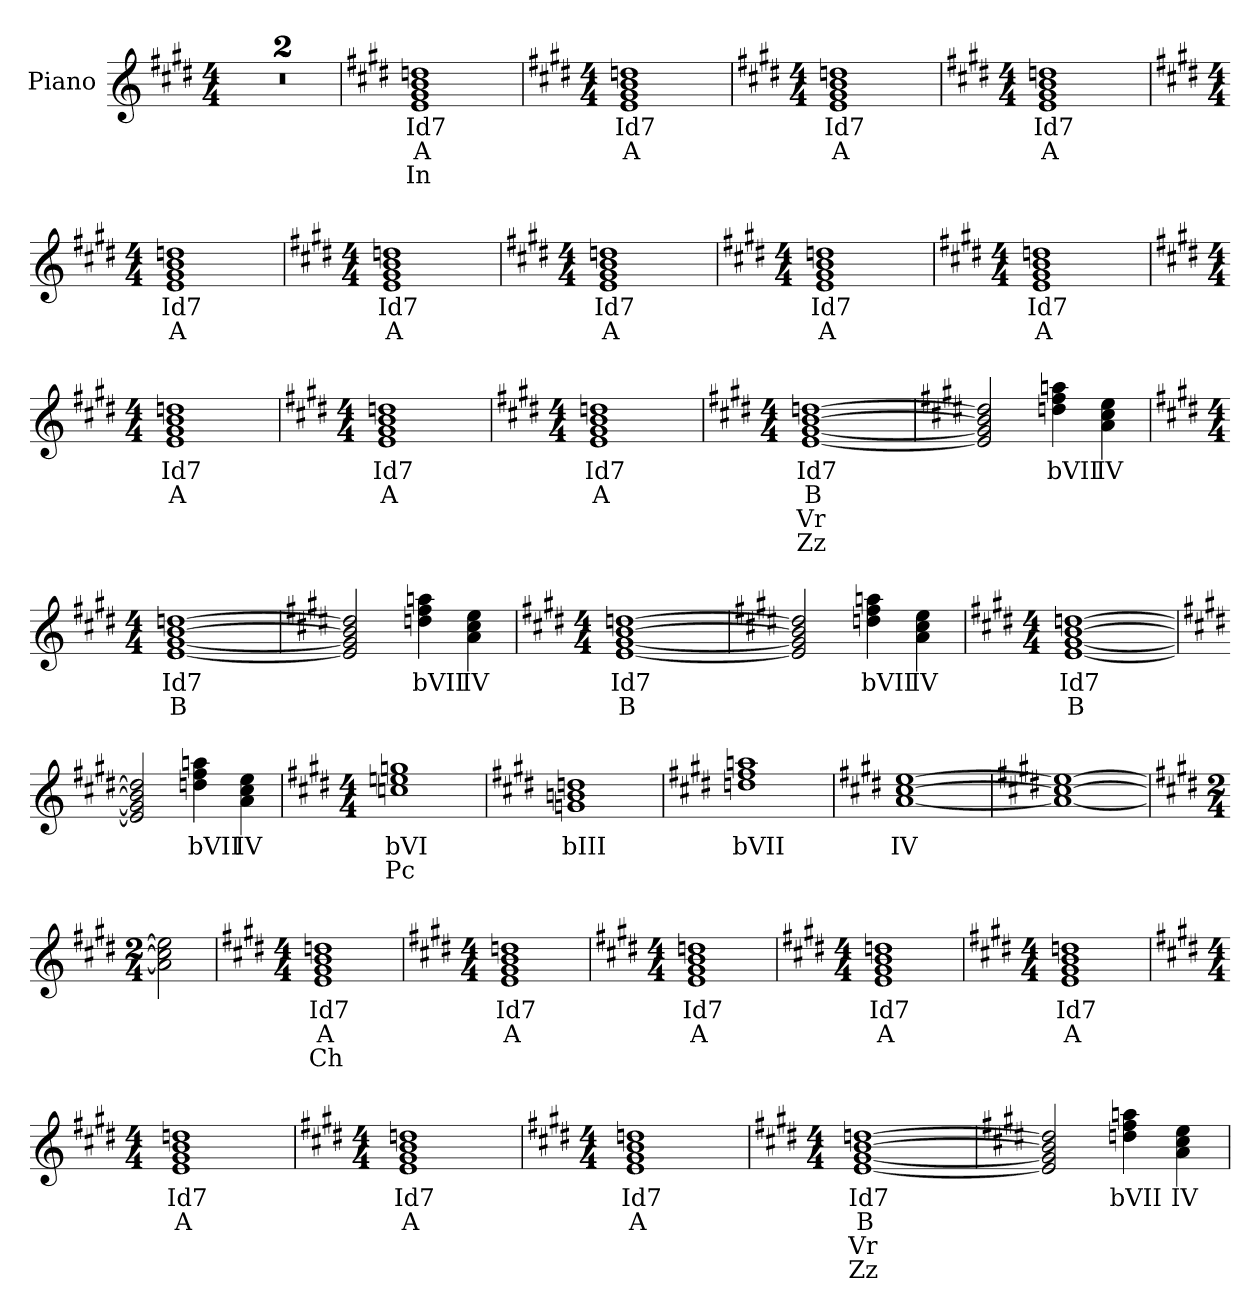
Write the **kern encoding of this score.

**kern	**text	**text	**text	**text
*part1	*part1	*part1	*part1	*part1
*staff1	*staff1	*staff1	*staff1	*staff1
*I"Piano	*	*	*	*
*I'Pno	*	*	*	*
*k[f#c#g#d#]	*	*	*	*
*E:	*	*	*	*
*M4/4	*	*	*	*
=	=	=	=	=
1r	.	.	.	.
=	=	=	=	=
*k[f#c#g#d#]	*	*	*	*
*E:	*	*	*	*
*M4/4	*	*	*	*
1r	.	.	.	.
=	=	=	=	=
*k[f#c#g#d#]	*	*	*	*
*E:	*	*	*	*
1e 1g# 1b 1ddn	Id7	A	In	.
=	=	=	=	=
*k[f#c#g#d#]	*	*	*	*
*E:	*	*	*	*
*M4/4	*	*	*	*
1e 1g# 1b 1ddn	Id7	A	.	.
=	=	=	=	=
*k[f#c#g#d#]	*	*	*	*
*E:	*	*	*	*
*M4/4	*	*	*	*
1e 1g# 1b 1ddn	Id7	A	.	.
=	=	=	=	=
*k[f#c#g#d#]	*	*	*	*
*E:	*	*	*	*
*M4/4	*	*	*	*
1e 1g# 1b 1ddn	Id7	A	.	.
=	=	=	=	=
*k[f#c#g#d#]	*	*	*	*
*E:	*	*	*	*
*M4/4	*	*	*	*
1e 1g# 1b 1ddn	Id7	A	.	.
=	=	=	=	=
*k[f#c#g#d#]	*	*	*	*
*E:	*	*	*	*
*M4/4	*	*	*	*
1e 1g# 1b 1ddn	Id7	A	.	.
=	=	=	=	=
*k[f#c#g#d#]	*	*	*	*
*E:	*	*	*	*
*M4/4	*	*	*	*
1e 1g# 1b 1ddn	Id7	A	.	.
=	=	=	=	=
*k[f#c#g#d#]	*	*	*	*
*E:	*	*	*	*
*M4/4	*	*	*	*
1e 1g# 1b 1ddn	Id7	A	.	.
=	=	=	=	=
*k[f#c#g#d#]	*	*	*	*
*E:	*	*	*	*
*M4/4	*	*	*	*
1e 1g# 1b 1ddn	Id7	A	.	.
=	=	=	=	=
*k[f#c#g#d#]	*	*	*	*
*E:	*	*	*	*
*M4/4	*	*	*	*
1e 1g# 1b 1ddn	Id7	A	.	.
=	=	=	=	=
*k[f#c#g#d#]	*	*	*	*
*E:	*	*	*	*
*M4/4	*	*	*	*
1e 1g# 1b 1ddn	Id7	A	.	.
=	=	=	=	=
*k[f#c#g#d#]	*	*	*	*
*E:	*	*	*	*
*M4/4	*	*	*	*
1e 1g# 1b 1ddn	Id7	A	.	.
=	=	=	=	=
*k[f#c#g#d#]	*	*	*	*
*E:	*	*	*	*
*M4/4	*	*	*	*
[1e [1g# [1b [1ddn	Id7	B	Vr	Zz
=	=	=	=	=
*k[f#c#g#d#]	*	*	*	*
*E:	*	*	*	*
2e] 2g#] 2b] 2ddn]	.	.	.	.
4dd 4ff# 4aan	bVII	.	.	.
4a 4cc# 4ee	IV	.	.	.
=	=	=	=	=
*k[f#c#g#d#]	*	*	*	*
*E:	*	*	*	*
*M4/4	*	*	*	*
[1e [1g# [1b [1ddn	Id7	B	.	.
=	=	=	=	=
*k[f#c#g#d#]	*	*	*	*
*E:	*	*	*	*
2e] 2g#] 2b] 2ddn]	.	.	.	.
4dd 4ff# 4aan	bVII	.	.	.
4a 4cc# 4ee	IV	.	.	.
=	=	=	=	=
*k[f#c#g#d#]	*	*	*	*
*E:	*	*	*	*
*M4/4	*	*	*	*
[1e [1g# [1b [1ddn	Id7	B	.	.
=	=	=	=	=
*k[f#c#g#d#]	*	*	*	*
*E:	*	*	*	*
2e] 2g#] 2b] 2ddn]	.	.	.	.
4dd 4ff# 4aan	bVII	.	.	.
4a 4cc# 4ee	IV	.	.	.
=	=	=	=	=
*k[f#c#g#d#]	*	*	*	*
*E:	*	*	*	*
*M4/4	*	*	*	*
[1e [1g# [1b [1ddn	Id7	B	.	.
=	=	=	=	=
*k[f#c#g#d#]	*	*	*	*
*E:	*	*	*	*
2e] 2g#] 2b] 2ddn]	.	.	.	.
4dd 4ff# 4aan	bVII	.	.	.
4a 4cc# 4ee	IV	.	.	.
=	=	=	=	=
*k[f#c#g#d#]	*	*	*	*
*E:	*	*	*	*
*M4/4	*	*	*	*
1ccn 1een 1ggn	bVI	Pc	.	.
=	=	=	=	=
*k[f#c#g#d#]	*	*	*	*
*E:	*	*	*	*
1gn 1bn 1ddn	bIII	.	.	.
=	=	=	=	=
*k[f#c#g#d#]	*	*	*	*
*E:	*	*	*	*
1ddn 1ff# 1aan	bVII	.	.	.
=	=	=	=	=
*k[f#c#g#d#]	*	*	*	*
*E:	*	*	*	*
[1a [1cc# [1ee	IV	.	.	.
=	=	=	=	=
*k[f#c#g#d#]	*	*	*	*
*E:	*	*	*	*
1a_ 1cc#_ 1ee_	.	.	.	.
=	=	=	=	=
*k[f#c#g#d#]	*	*	*	*
*E:	*	*	*	*
*M2/4	*	*	*	*
2a] 2cc#] 2ee]	.	.	.	.
=	=	=	=	=
*k[f#c#g#d#]	*	*	*	*
*E:	*	*	*	*
*M4/4	*	*	*	*
1e 1g# 1b 1ddn	Id7	A	Ch	.
=	=	=	=	=
*k[f#c#g#d#]	*	*	*	*
*E:	*	*	*	*
*M4/4	*	*	*	*
1e 1g# 1b 1ddn	Id7	A	.	.
=	=	=	=	=
*k[f#c#g#d#]	*	*	*	*
*E:	*	*	*	*
*M4/4	*	*	*	*
1e 1g# 1b 1ddn	Id7	A	.	.
=	=	=	=	=
*k[f#c#g#d#]	*	*	*	*
*E:	*	*	*	*
*M4/4	*	*	*	*
1e 1g# 1b 1ddn	Id7	A	.	.
=	=	=	=	=
*k[f#c#g#d#]	*	*	*	*
*E:	*	*	*	*
*M4/4	*	*	*	*
1e 1g# 1b 1ddn	Id7	A	.	.
=	=	=	=	=
*k[f#c#g#d#]	*	*	*	*
*E:	*	*	*	*
*M4/4	*	*	*	*
1e 1g# 1b 1ddn	Id7	A	.	.
=	=	=	=	=
*k[f#c#g#d#]	*	*	*	*
*E:	*	*	*	*
*M4/4	*	*	*	*
1e 1g# 1b 1ddn	Id7	A	.	.
=	=	=	=	=
*k[f#c#g#d#]	*	*	*	*
*E:	*	*	*	*
*M4/4	*	*	*	*
1e 1g# 1b 1ddn	Id7	A	.	.
=	=	=	=	=
*k[f#c#g#d#]	*	*	*	*
*E:	*	*	*	*
*M4/4	*	*	*	*
[1e [1g# [1b [1ddn	Id7	B	Vr	Zz
=	=	=	=	=
*k[f#c#g#d#]	*	*	*	*
*E:	*	*	*	*
2e] 2g#] 2b] 2ddn]	.	.	.	.
4dd 4ff# 4aan	bVII	.	.	.
4a 4cc# 4ee	IV	.	.	.
=	=	=	=	=
*-	*-	*-	*-	*-
